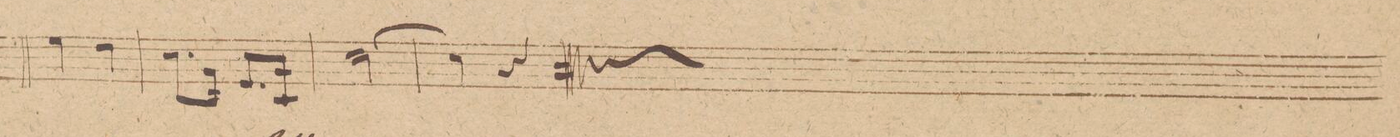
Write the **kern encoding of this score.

**kern
*I"Corno 1mo in C
*clefG2
*k[]
*M2/4
4ee\
4dd\
=70
8.cc\L
16g\Jk
8.e/L
16c/Jk
=71
[2cc\
=72
4cc\]
4r
==
*-
